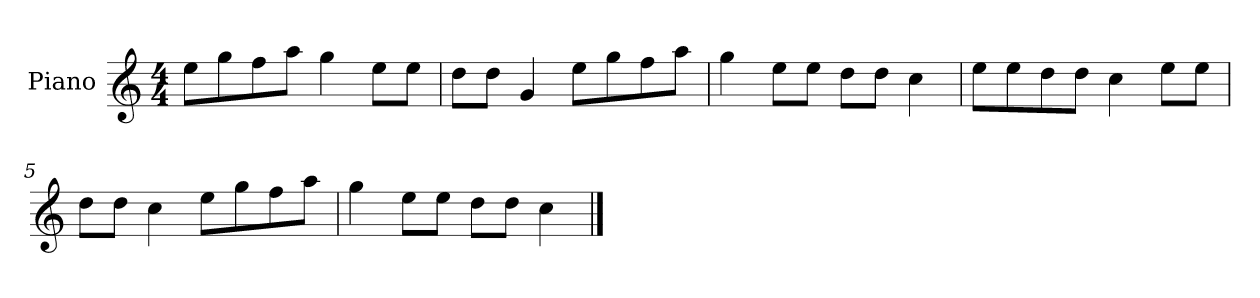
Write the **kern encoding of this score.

**kern
*part1
*staff1
*I"Piano
*I'P-no
*clefG2
*k[]
*M4/4
*MM90
=1
8ee\L
8gg\
8ff\
8aa\J
4gg\
8ee\L
8ee\J
=2
8dd\L
8dd\J
4g/
8ee\L
8gg\
8ff\
8aa\J
=3
4gg\
8ee\L
8ee\J
8dd\L
8dd\J
4cc\
=4
8ee\L
8ee\
8dd\
8dd\J
4cc\
8ee\L
8ee\J
=5
8dd\L
8dd\J
4cc\
8ee\L
8gg\
8ff\
8aa\J
!!LO:LB:g=z
=6
4gg\
8ee\L
8ee\J
8dd\L
8dd\J
4cc\
==
*-
